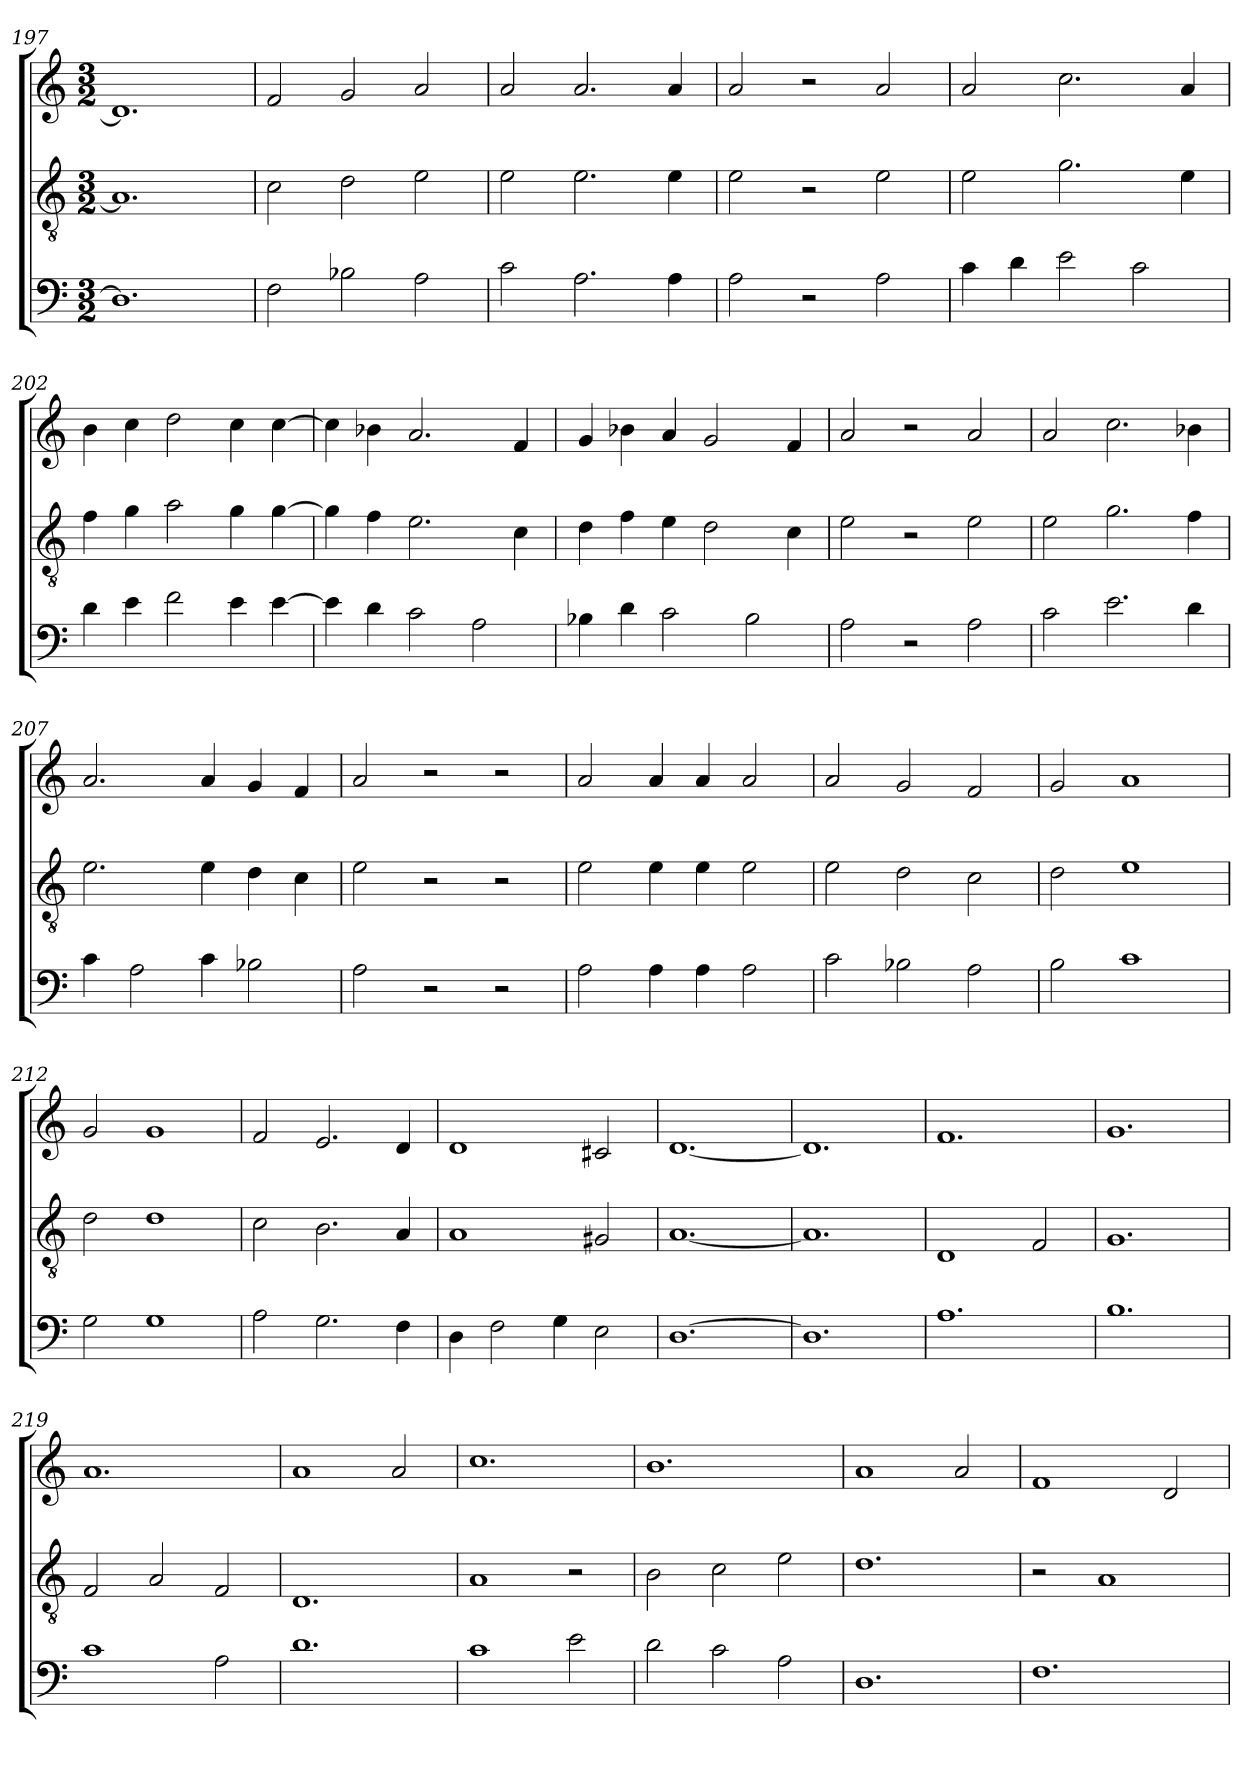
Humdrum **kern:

**kern	**kern	**kern
*part3	*part2	*part1
*staff3	*staff2	*staff1
*clefF4	*clefGv2	*clefG2
*k[]	*k[]	*k[]
*M3/2	*M3/2	*M3/2
=197	=197	=197
1.D]	1.A]	1.d]
=198	=198	=198
2F	2c	2f
2B-X	2d	2g
2A	2e	2a
=199	=199	=199
2c	2e	2a
2.A	2.e	2.a
4A	4e	4a
=200	=200	=200
2A	2e	2a
2r	2r	2r
2A	2e	2a
=201	=201	=201
4c	2e	2a
4d	.	.
2e	2.g	2.cc
2c	.	.
.	4e	4a
=202	=202	=202
4d	4f	4b
4e	4g	4cc
2f	2a	2dd
4e	4g	4cc
[4e	[4g	[4cc
=203	=203	=203
4e]	4g]	4cc]
4d	4f	4b-X
2c	2.e	2.a
2A	.	.
.	4c	4f
=204	=204	=204
4B-X	4d	4g
4d	4f	4b-X
2c	4e	4a
.	2d	2g
2B-	.	.
.	4c	4f
=205	=205	=205
2A	2e	2a
2r	2r	2r
2A	2e	2a
=206	=206	=206
2c	2e	2a
2.e	2.g	2.cc
4d	4f	4b-X
=207	=207	=207
4c	2.e	2.a
2A	.	.
4c	4e	4a
2B-X	4d	4g
.	4c	4f
=208	=208	=208
2A	2e	2a
2r	2r	2r
2r	2r	2r
=209	=209	=209
2A	2e	2a
4A	4e	4a
4A	4e	4a
2A	2e	2a
=210	=210	=210
2c	2e	2a
2B-X	2d	2g
2A	2c	2f
=211	=211	=211
2B	2d	2g
1c	1e	1a
=212	=212	=212
2G	2d	2g
1G	1d	1g
=213	=213	=213
2A	2c	2f
2.G	2.B	2.e
4F	4A	4d
=214	=214	=214
4D	1A	1d
2F	.	.
4G	.	.
2E	2G#X	2c#X
=215	=215	=215
[1.D	[1.A	[1.d
=216	=216	=216
1.D]	1.A]	1.d]
=217	=217	=217
1.A	1D	1.f
.	2F	.
=218	=218	=218
1.B	1.G	1.g
=219	=219	=219
1c	2F	1.a
.	2A	.
2A	2F	.
=220	=220	=220
1.d	1.D	1a
.	.	2a
=221	=221	=221
1c	1A	1.cc
2e	2r	.
=222	=222	=222
2d	2B	1.b
2c	2c	.
2A	2e	.
=223	=223	=223
1.D	1.d	1a
.	.	2a
=224	=224	=224
1.F	2r	1f
.	1A	.
.	.	2d
=	=	=
*-	*-	*-
